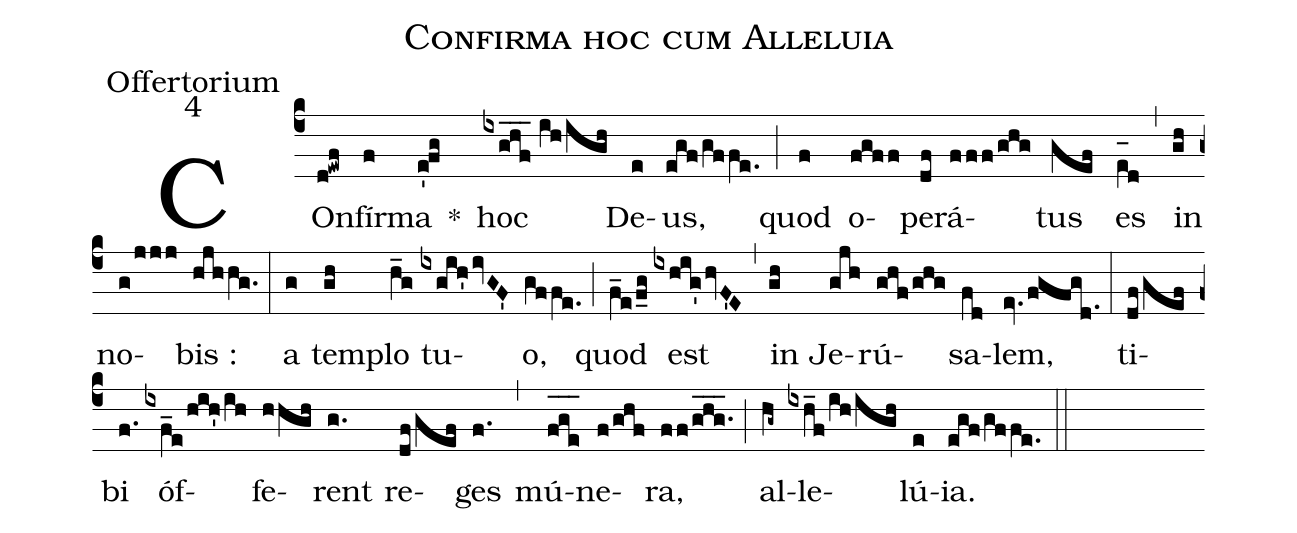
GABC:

name:Confirma hoc cum Alleluia;
office-part:Offertorium;
mode:4;
%%
(c4) COn(d!ewf)fír(f)ma(e'fg) *() hoc(ixghf___//ih/igh) De(e)us,(egf/gffe.) (;) quod(f) o(fgff)pe(df)rá(fff/ghg)tus(gef) es(e_[oh:h][ll:1]d) (,) in(gh) no(g/jjj)bis :(hjhhg.) (:) a(g) tem(gh)plo(h_g) tu(ixgih'ivGF')o,(gffe.) (;) quod(f_e/f_g) est(ixhig'hvF'E) (,) in(gh) Je(gjh)rú(ghf/ghg)sa(fd)lem,(ev.fgfgd.) (:) ti(df/gef)bi(f.) óf(ixf_e/hih'/ih)fe(hhgh)rent(g.) re(df/gef)ges(f.) (,) mú(f_[oh:h]g_[oh:h]e_[oh:h])ne(f/ghf)ra,(ff/ghg.___) (;) al(hg~)le(ixh_f/ih/igh)lú(e){ia}.(egf/gffe.) (::)
